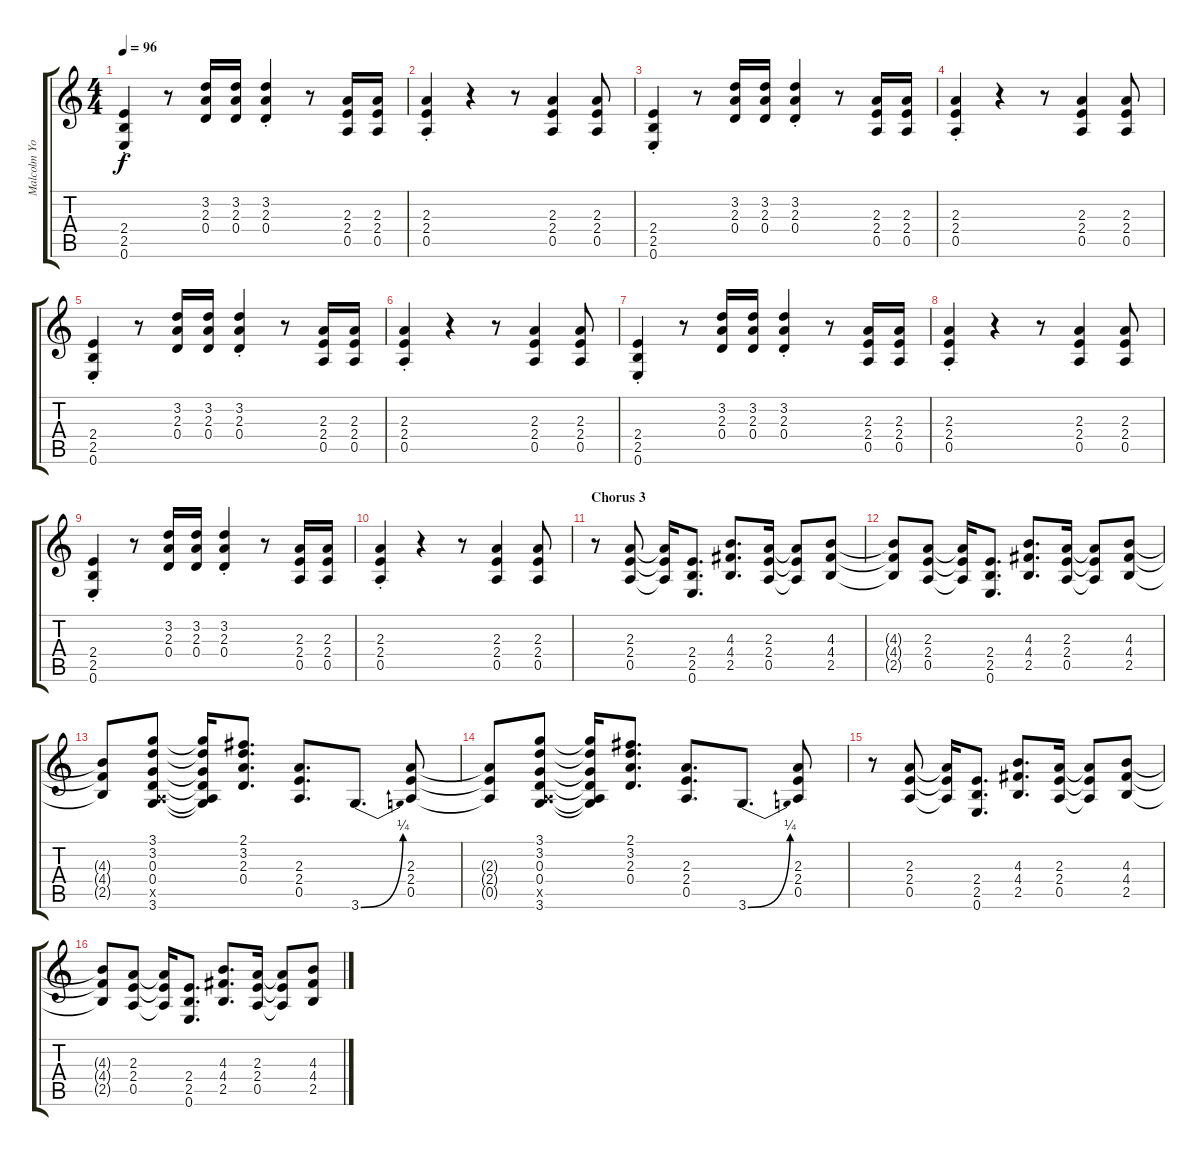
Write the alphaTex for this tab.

\track ("Malcolm Young" "Malcolm Yo") {instrument distortionguitar}
\staff {score tabs}
\tuning (E4 B3 G3 D3 A2 E2) {hide}
\ts (4 4)
\tempo 96
\clef g2
\ks c
(2.4{st} 2.5{st} 0.6{st}).4{dy f} r.8 (3.2 2.3 0.4).16 (3.2 2.3 0.4).16 (3.2{st} 2.3{st} 0.4{st}).4 r.8 (2.3 2.4 0.5).16 (2.3 2.4 0.5).16 |
(2.3{st} 2.4{st} 0.5{st}).4 r.4 r.8 (2.3 2.4 0.5).4 (2.3 2.4 0.5).8 |
(2.4{st} 2.5{st} 0.6{st}).4 r.8 (3.2 2.3 0.4).16 (3.2 2.3 0.4).16 (3.2{st} 2.3{st} 0.4{st}).4 r.8 (2.3 2.4 0.5).16 (2.3 2.4 0.5).16 |
(2.3{st} 2.4{st} 0.5{st}).4 r.4 r.8 (2.3 2.4 0.5).4 (2.3 2.4 0.5).8 |
(2.4{st} 2.5{st} 0.6{st}).4 r.8 (3.2 2.3 0.4).16 (3.2 2.3 0.4).16 (3.2{st} 2.3{st} 0.4{st}).4 r.8 (2.3 2.4 0.5).16 (2.3 2.4 0.5).16 |
(2.3{st} 2.4{st} 0.5{st}).4 r.4 r.8 (2.3 2.4 0.5).4 (2.3 2.4 0.5).8 |
(2.4{st} 2.5{st} 0.6{st}).4 r.8 (3.2 2.3 0.4).16 (3.2 2.3 0.4).16 (3.2{st} 2.3{st} 0.4{st}).4 r.8 (2.3 2.4 0.5).16 (2.3 2.4 0.5).16 |
(2.3{st} 2.4{st} 0.5{st}).4 r.4 r.8 (2.3 2.4 0.5).4 (2.3 2.4 0.5).8 |
(2.4{st} 2.5{st} 0.6{st}).4 r.8 (3.2 2.3 0.4).16 (3.2 2.3 0.4).16 (3.2{st} 2.3{st} 0.4{st}).4 r.8 (2.3 2.4 0.5).16 (2.3 2.4 0.5).16 |
(2.3{st} 2.4{st} 0.5{st}).4 r.4 r.8 (2.3 2.4 0.5).4 (2.3 2.4 0.5).8 |
\section ("" "Chorus 3")
r.8 (2.3 2.4 0.5).8 (2.3{t} 2.4{t} 0.5{t}).16 (2.4 2.5 0.6).8{d} (4.3 4.4 2.5).8{d} (2.3 2.4 0.5).16 (2.3{t} 2.4{t} 0.5{t}).8 (4.3 4.4 2.5).8 |
(4.3{t} 4.4{t} 2.5{t}).8 (2.3 2.4 0.5).8 (2.3{t} 2.4{t} 0.5{t}).16 (2.4 2.5 0.6).8{d} (4.3 4.4 2.5).8{d} (2.3 2.4 0.5).16 (2.3{t} 2.4{t} 0.5{t}).8 (4.3 4.4 2.5).8 |
(4.3{t} 4.4{t} 2.5{t}).8 (3.1 3.2 0.3 0.4 0.5{x} 3.6).8 (3.1{t} 3.2{t} 0.3{t} 0.4{t} 0.5{t} 3.6{t}).16 (2.1 3.2 2.3 0.4).8{d} (2.3 2.4 0.5).8{d} 3.6{be (bend 0 0 60 1)}.8{d} (2.3 2.4 0.5).8 |
(2.3{t} 2.4{t} 0.5{t}).8 (3.1 3.2 0.3 0.4 0.5{x} 3.6).8 (3.1{t} 3.2{t} 0.3{t} 0.4{t} 0.5{t} 3.6{t}).16 (2.1 3.2 2.3 0.4).8{d} (2.3 2.4 0.5).8{d} 3.6{be (bend 0 0 60 1)}.8{d} (2.3 2.4 0.5).8 |
r.8 (2.3 2.4 0.5).8 (2.3{t} 2.4{t} 0.5{t}).16 (2.4 2.5 0.6).8{d} (4.3 4.4 2.5).8{d} (2.3 2.4 0.5).16 (2.3{t} 2.4{t} 0.5{t}).8 (4.3 4.4 2.5).8 |
(4.3{t} 4.4{t} 2.5{t}).8 (2.3 2.4 0.5).8 (2.3{t} 2.4{t} 0.5{t}).16 (2.4 2.5 0.6).8{d} (4.3 4.4 2.5).8{d} (2.3 2.4 0.5).16 (2.3{t} 2.4{t} 0.5{t}).8 (4.3 4.4 2.5).8
